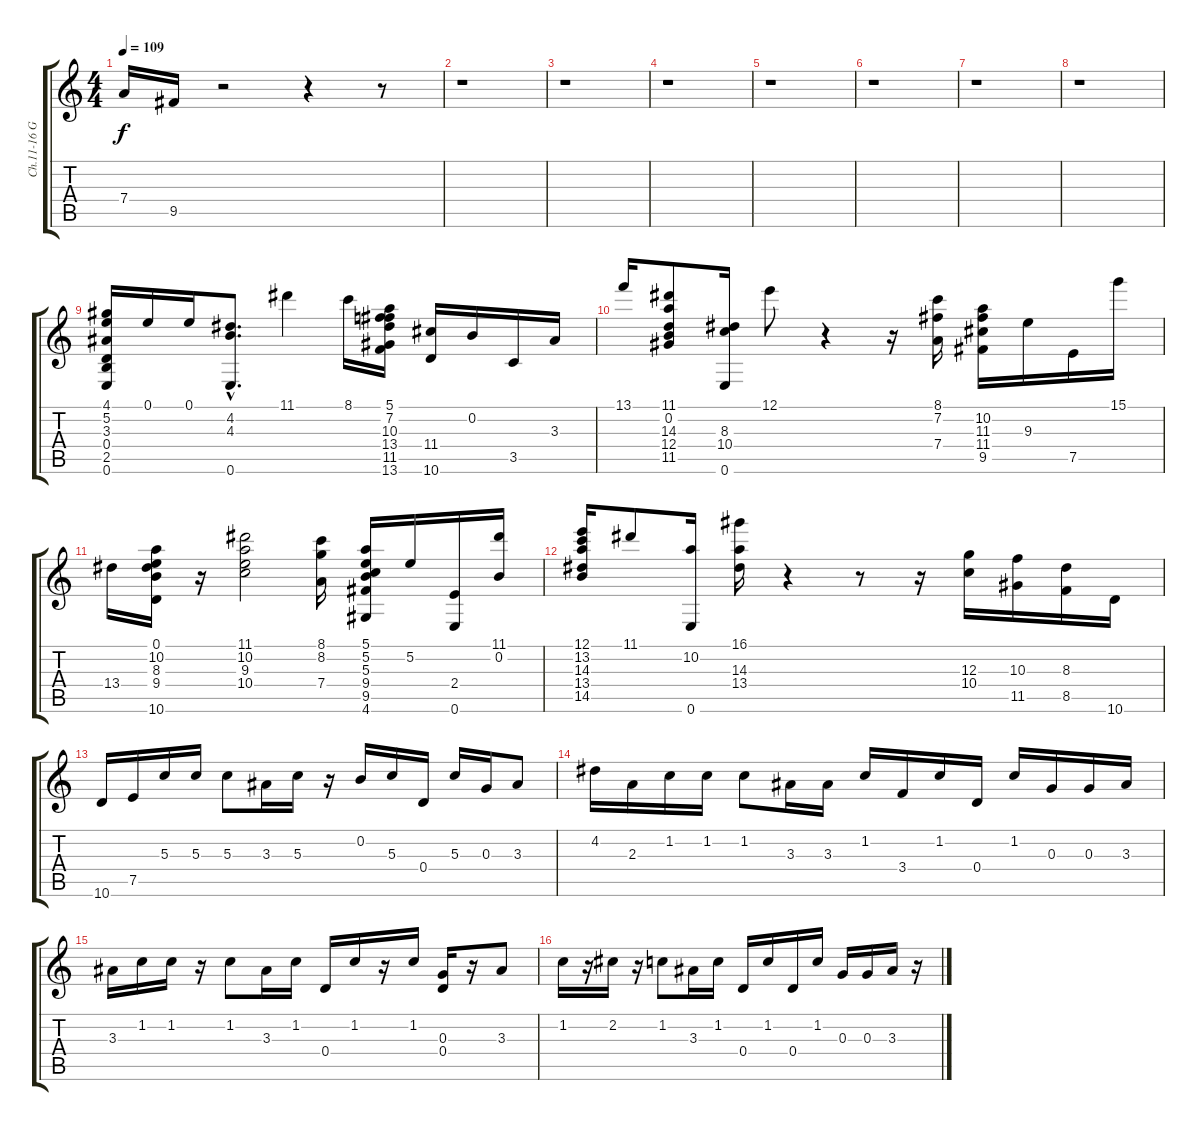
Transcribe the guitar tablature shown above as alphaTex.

\track ("Ch.11-16 Guitar" "Ch.11-16 G") {instrument distortionguitar}
\staff {score tabs}
\tuning (E4 B3 G3 D3 A2 E2) {hide}
\ts (4 4)
\tempo 109
\clef g2
\ks c
7.4.16{dy f} 9.5.16 r.2 r.4 r.8 |
r.1 |
r.1 |
r.1 |
r.1 |
r.1 |
r.1 |
r.1 |
(4.1 5.2 3.3 0.4 2.5 0.6).16 0.1.16 0.1.16 (4.2{hac} 4.3{hac} 0.6{hac}).8{d} 11.1.4 8.1.16 (5.1 7.2 10.3 13.4 11.5 13.6).16 (11.4 10.6).16 0.2.16 3.5.16 3.3.16 |
13.1.16 (11.1 0.2 14.3 12.4 11.5).8 (8.3 10.4 0.6).16 12.1.8 r.4 r.16 (8.1 7.2 7.4).16 (10.2 11.3 11.4 9.5).16 9.3.16 7.5.16 15.1.16 |
13.4.16 (0.1 10.2 8.3 9.4 10.6).16 r.16 (11.1 10.2 9.3 10.4).2 (8.1 8.2 7.4).16 (5.1 5.2 5.3 9.4 9.5 4.6).16 5.2.16 (2.4 0.6).16 (11.1 0.2).16 |
(12.1 13.2 14.3 13.4 14.5).16 11.1.8 (10.2 0.6).16 (16.1 14.3 13.4).16 r.4 r.8 r.16 (12.3 10.4).16 (10.3 11.5).16 (8.3 8.5).16 10.6.16 |
10.6.16 7.5.16 5.3.16 5.3.16 5.3.8 3.3.16 5.3.16 r.16 0.2.16 5.3.16 0.4.16 5.3.16 0.3.16 3.3.8 |
4.2.16 2.3.16 1.2.16 1.2.16 1.2.8 3.3.16 3.3.16 1.2.16 3.4.16 1.2.16 0.4.16 1.2.16 0.3.16 0.3.16 3.3.16 |
3.3.16 1.2.16 1.2.16 r.16 1.2.8 3.3.16 1.2.16 0.4.16 1.2.16 r.16 1.2.16 (0.3 0.4).16 r.16 3.3.8 |
1.2.16 r.16 2.2.16 r.16 1.2.8 3.3.16 1.2.16 0.4.16 1.2.16 0.4.16 1.2.16 0.3.16 0.3.16 3.3.16 r.16
